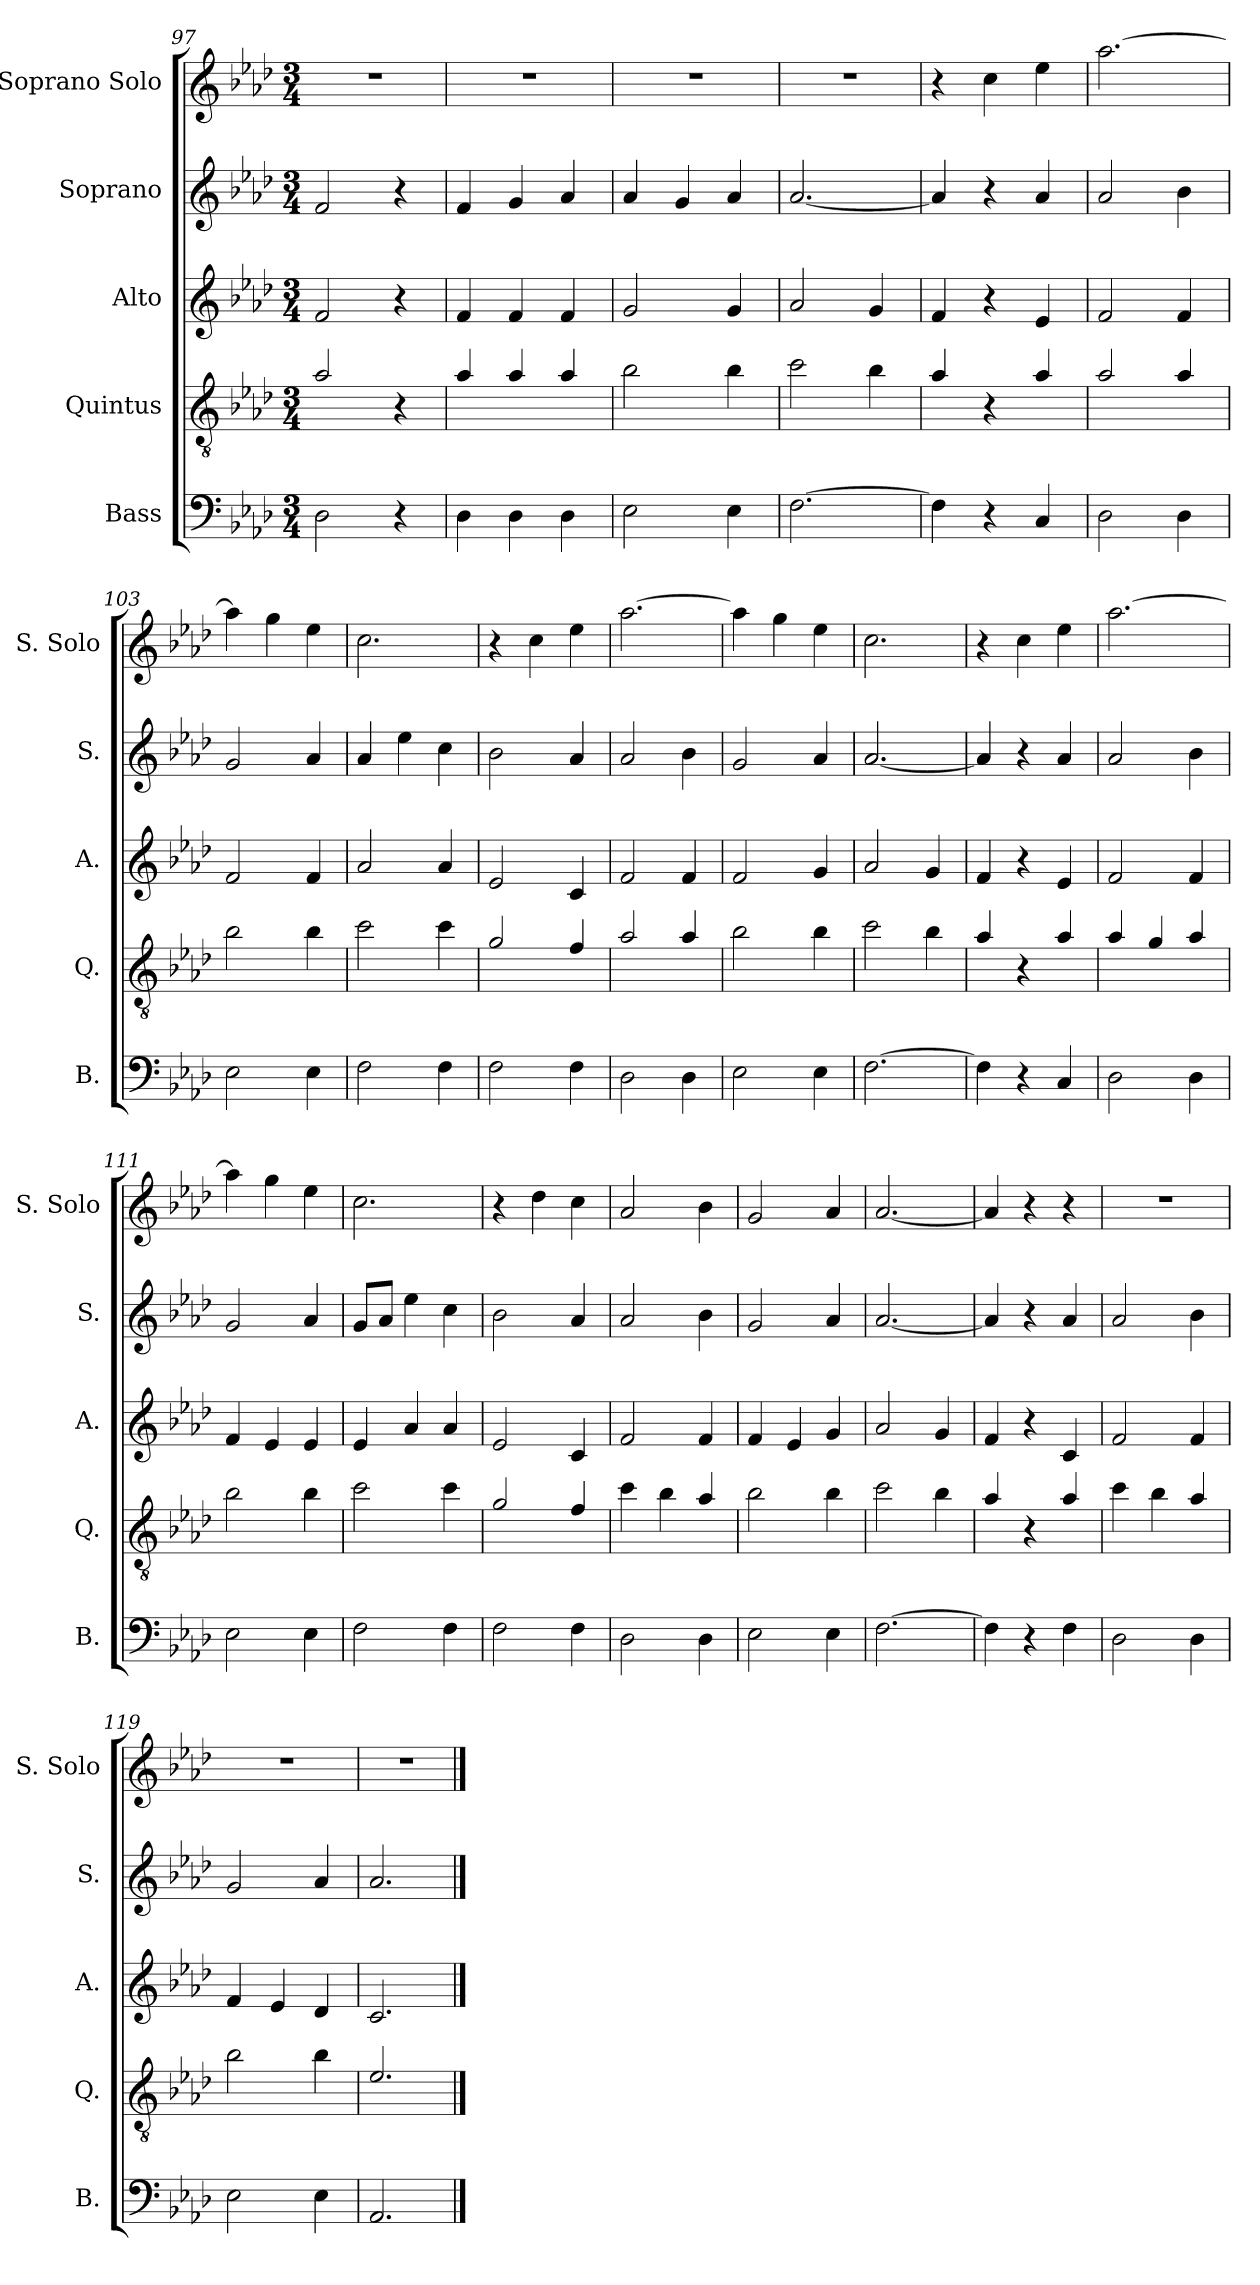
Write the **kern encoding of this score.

**kern	**kern	**kern	**kern	**kern
*part5	*part4	*part3	*part2	*part1
*staff5	*staff4	*staff3	*staff2	*staff1
*I"Bass	*I"Quintus	*I"Alto	*I"Soprano	*I"Soprano Solo
*I'B.	*I'Q.	*I'A.	*I'S.	*I'S. Solo
*clefF4	*clefGv2	*clefG2	*clefG2	*clefG2
*	*ITrd7c12	*	*	*
*k[b-e-a-d-]	*k[b-e-a-d-]	*k[b-e-a-d-]	*k[b-e-a-d-]	*k[b-e-a-d-]
*A-:	*A-:	*A-:	*A-:	*A-:
*M3/4	*M3/4	*M3/4	*M3/4	*M3/4
=97	=97	=97	=97	=97
2D-\	2A-/	2f/	2f/	2.r
4r	4r	4r	4r	.
=98	=98	=98	=98	=98
4D-\	4A-/	4f/	4f/	2.r
4D-\	4A-/	4f/	4g/	.
4D-\	4A-/	4f/	4a-/	.
=99	=99	=99	=99	=99
2E-\	2B-\	2g/	4a-/	2.r
.	.	.	4g/	.
4E-\	4B-\	4g/	4a-/	.
=100	=100	=100	=100	=100
[2.F\	2c\	2a-/	[2.a-/	2.r
.	4B-\	4g/	.	.
!!LO:LB:g=z
=101	=101	=101	=101	=101
4F\]	4A-/	4f/	4a-/]	4r
4r	4r	4r	4r	4cc\
4C/	4A-/	4e-/	4a-/	4ee-\
=102	=102	=102	=102	=102
2D-\	2A-/	2f/	2a-/	[2.aa-\
4D-\	4A-/	4f/	4b-\	.
=103	=103	=103	=103	=103
2E-\	2B-\	2f/	2g/	4aa-\]
.	.	.	.	4gg\
4E-\	4B-\	4f/	4a-/	4ee-\
=104	=104	=104	=104	=104
2F\	2c\	2a-/	4a-/	2.cc\
.	.	.	4ee-\	.
4F\	4c\	4a-/	4cc\	.
=105	=105	=105	=105	=105
2F\	2G/	2e-/	2b-\	4r
.	.	.	.	4cc\
4F\	4F/	4c/	4a-/	4ee-\
=106	=106	=106	=106	=106
2D-\	2A-/	2f/	2a-/	[2.aa-\
4D-\	4A-/	4f/	4b-\	.
=107	=107	=107	=107	=107
2E-\	2B-\	2f/	2g/	4aa-\]
.	.	.	.	4gg\
4E-\	4B-\	4g/	4a-/	4ee-\
=108	=108	=108	=108	=108
[2.F\	2c\	2a-/	[2.a-/	2.cc\
.	4B-\	4g/	.	.
=109	=109	=109	=109	=109
4F\]	4A-/	4f/	4a-/]	4r
4r	4r	4r	4r	4cc\
4C/	4A-/	4e-/	4a-/	4ee-\
=110	=110	=110	=110	=110
2D-\	4A-/	2f/	2a-/	[2.aa-\
.	4G/	.	.	.
4D-\	4A-/	4f/	4b-\	.
!!LO:PB:g=z
=111	=111	=111	=111	=111
2E-\	2B-\	4f/	2g/	4aa-\]
.	.	4e-/	.	4gg\
4E-\	4B-\	4e-/	4a-/	4ee-\
=112	=112	=112	=112	=112
2F\	2c\	4e-/	8g/L	2.cc\
.	.	.	8a-/J	.
.	.	4a-/	4ee-\	.
4F\	4c\	4a-/	4cc\	.
=113	=113	=113	=113	=113
2F\	2G/	2e-/	2b-\	4r
.	.	.	.	4dd-\
4F\	4F/	4c/	4a-/	4cc\
=114	=114	=114	=114	=114
2D-\	4c\	2f/	2a-/	2a-/
.	4B-\	.	.	.
4D-\	4A-/	4f/	4b-\	4b-\
=115	=115	=115	=115	=115
2E-\	2B-\	4f/	2g/	2g/
.	.	4e-/	.	.
4E-\	4B-\	4g/	4a-/	4a-/
=116	=116	=116	=116	=116
[2.F\	2c\	2a-/	[2.a-/	[2.a-/
.	4B-\	4g/	.	.
=117	=117	=117	=117	=117
4F\]	4A-/	4f/	4a-/]	4a-/]
4r	4r	4r	4r	4r
4F\	4A-/	4c/	4a-/	4r
=118	=118	=118	=118	=118
2D-\	4c\	2f/	2a-/	2.r
.	4B-\	.	.	.
4D-\	4A-/	4f/	4b-\	.
=119	=119	=119	=119	=119
2E-\	2B-\	4f/	2g/	2.r
.	.	4e-/	.	.
4E-\	4B-\	4d-/	4a-/	.
=120	=120	=120	=120	=120
2.AA-/	2.E-/	2.c/	2.a-/	2.r
==	==	==	==	==
*-	*-	*-	*-	*-
